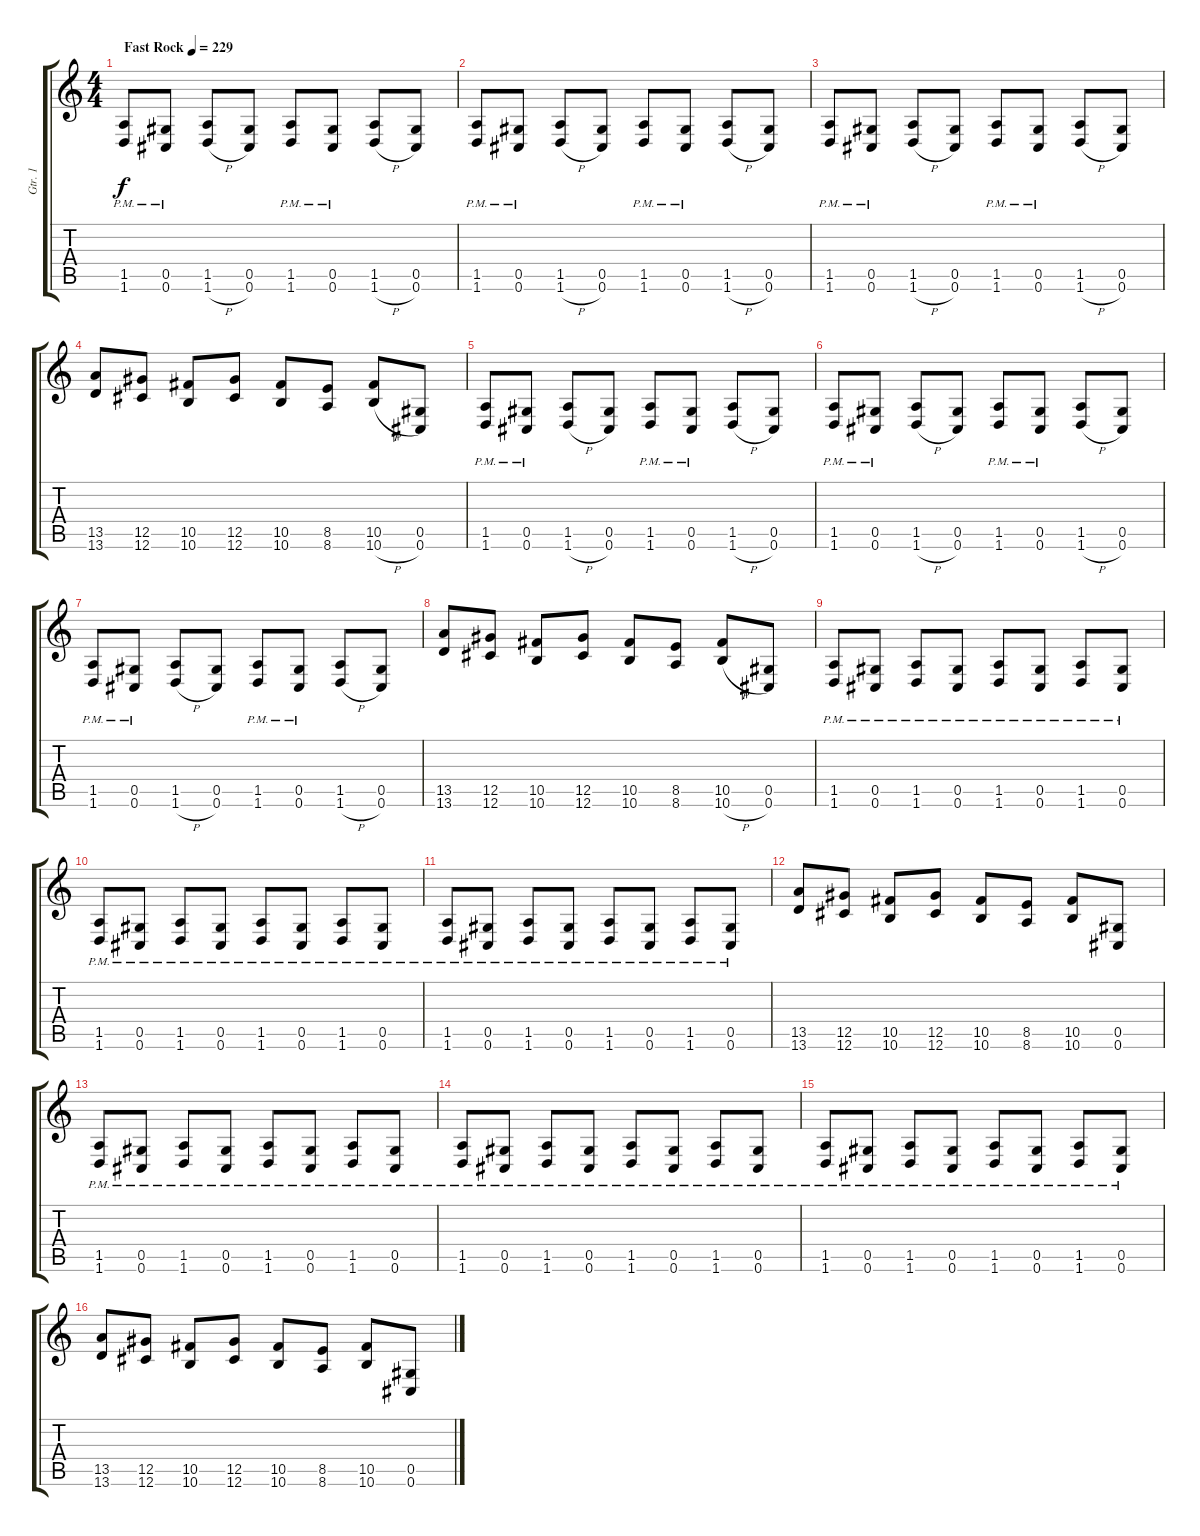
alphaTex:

\track ("Gtr. 1" "Gtr. 1") {instrument distortionguitar}
\staff {score tabs}
\tuning (Eb4 Bb3 Gb3 Db3 Ab2 Db2) {hide}
\ts (4 4)
\tempo (229 "Fast Rock")
\clef g2
\ks c
(1.5{pm} 1.6{pm}).8{dy f instrument distortionguitar} (0.5{pm} 0.6{pm}).8 (1.5 1.6{h}).8 (0.5 0.6).8 (1.5{pm} 1.6{pm}).8 (0.5{pm} 0.6{pm}).8 (1.5 1.6{h}).8 (0.5 0.6).8 |
(1.5{pm} 1.6{pm}).8 (0.5{pm} 0.6{pm}).8 (1.5 1.6{h}).8 (0.5 0.6).8 (1.5{pm} 1.6{pm}).8 (0.5{pm} 0.6{pm}).8 (1.5 1.6{h}).8 (0.5 0.6).8 |
(1.5{pm} 1.6{pm}).8 (0.5{pm} 0.6{pm}).8 (1.5 1.6{h}).8 (0.5 0.6).8 (1.5{pm} 1.6{pm}).8 (0.5{pm} 0.6{pm}).8 (1.5 1.6{h}).8 (0.5 0.6).8 |
(13.5 13.6).8 (12.5 12.6).8 (10.5 10.6).8 (12.5 12.6).8 (10.5 10.6).8 (8.5 8.6).8 (10.5 10.6{h}).8 (0.5 0.6).8 |
(1.5{pm} 1.6{pm}).8 (0.5{pm} 0.6{pm}).8 (1.5 1.6{h}).8 (0.5 0.6).8 (1.5{pm} 1.6{pm}).8 (0.5{pm} 0.6{pm}).8 (1.5 1.6{h}).8 (0.5 0.6).8 |
(1.5{pm} 1.6{pm}).8 (0.5{pm} 0.6{pm}).8 (1.5 1.6{h}).8 (0.5 0.6).8 (1.5{pm} 1.6{pm}).8 (0.5{pm} 0.6{pm}).8 (1.5 1.6{h}).8 (0.5 0.6).8 |
(1.5{pm} 1.6{pm}).8 (0.5{pm} 0.6{pm}).8 (1.5 1.6{h}).8 (0.5 0.6).8 (1.5{pm} 1.6{pm}).8 (0.5{pm} 0.6{pm}).8 (1.5 1.6{h}).8 (0.5 0.6).8 |
(13.5 13.6).8 (12.5 12.6).8 (10.5 10.6).8 (12.5 12.6).8 (10.5 10.6).8 (8.5 8.6).8 (10.5 10.6{h}).8 (0.5 0.6).8 |
(1.5{pm} 1.6{pm}).8 (0.5{pm} 0.6{pm}).8 (1.5{pm} 1.6{pm}).8 (0.5{pm} 0.6{pm}).8 (1.5{pm} 1.6{pm}).8 (0.5{pm} 0.6{pm}).8 (1.5{pm} 1.6{pm}).8 (0.5{pm} 0.6{pm}).8 |
(1.5{pm} 1.6{pm}).8 (0.5{pm} 0.6{pm}).8 (1.5{pm} 1.6{pm}).8 (0.5{pm} 0.6{pm}).8 (1.5{pm} 1.6{pm}).8 (0.5{pm} 0.6{pm}).8 (1.5{pm} 1.6{pm}).8 (0.5{pm} 0.6{pm}).8 |
(1.5{pm} 1.6{pm}).8 (0.5{pm} 0.6{pm}).8 (1.5{pm} 1.6{pm}).8 (0.5{pm} 0.6{pm}).8 (1.5{pm} 1.6{pm}).8 (0.5{pm} 0.6{pm}).8 (1.5{pm} 1.6{pm}).8 (0.5{pm} 0.6{pm}).8 |
(13.5 13.6).8 (12.5 12.6).8 (10.5 10.6).8 (12.5 12.6).8 (10.5 10.6).8 (8.5 8.6).8 (10.5 10.6).8 (0.5 0.6).8 |
(1.5{pm} 1.6{pm}).8 (0.5{pm} 0.6{pm}).8 (1.5{pm} 1.6{pm}).8 (0.5{pm} 0.6{pm}).8 (1.5{pm} 1.6{pm}).8 (0.5{pm} 0.6{pm}).8 (1.5{pm} 1.6{pm}).8 (0.5{pm} 0.6{pm}).8 |
(1.5{pm} 1.6{pm}).8 (0.5{pm} 0.6{pm}).8 (1.5{pm} 1.6{pm}).8 (0.5{pm} 0.6{pm}).8 (1.5{pm} 1.6{pm}).8 (0.5{pm} 0.6{pm}).8 (1.5{pm} 1.6{pm}).8 (0.5{pm} 0.6{pm}).8 |
(1.5{pm} 1.6{pm}).8 (0.5{pm} 0.6{pm}).8 (1.5{pm} 1.6{pm}).8 (0.5{pm} 0.6{pm}).8 (1.5{pm} 1.6{pm}).8 (0.5{pm} 0.6{pm}).8 (1.5{pm} 1.6{pm}).8 (0.5{pm} 0.6{pm}).8 |
(13.5 13.6).8 (12.5 12.6).8 (10.5 10.6).8 (12.5 12.6).8 (10.5 10.6).8 (8.5 8.6).8 (10.5 10.6).8 (0.5 0.6).8
